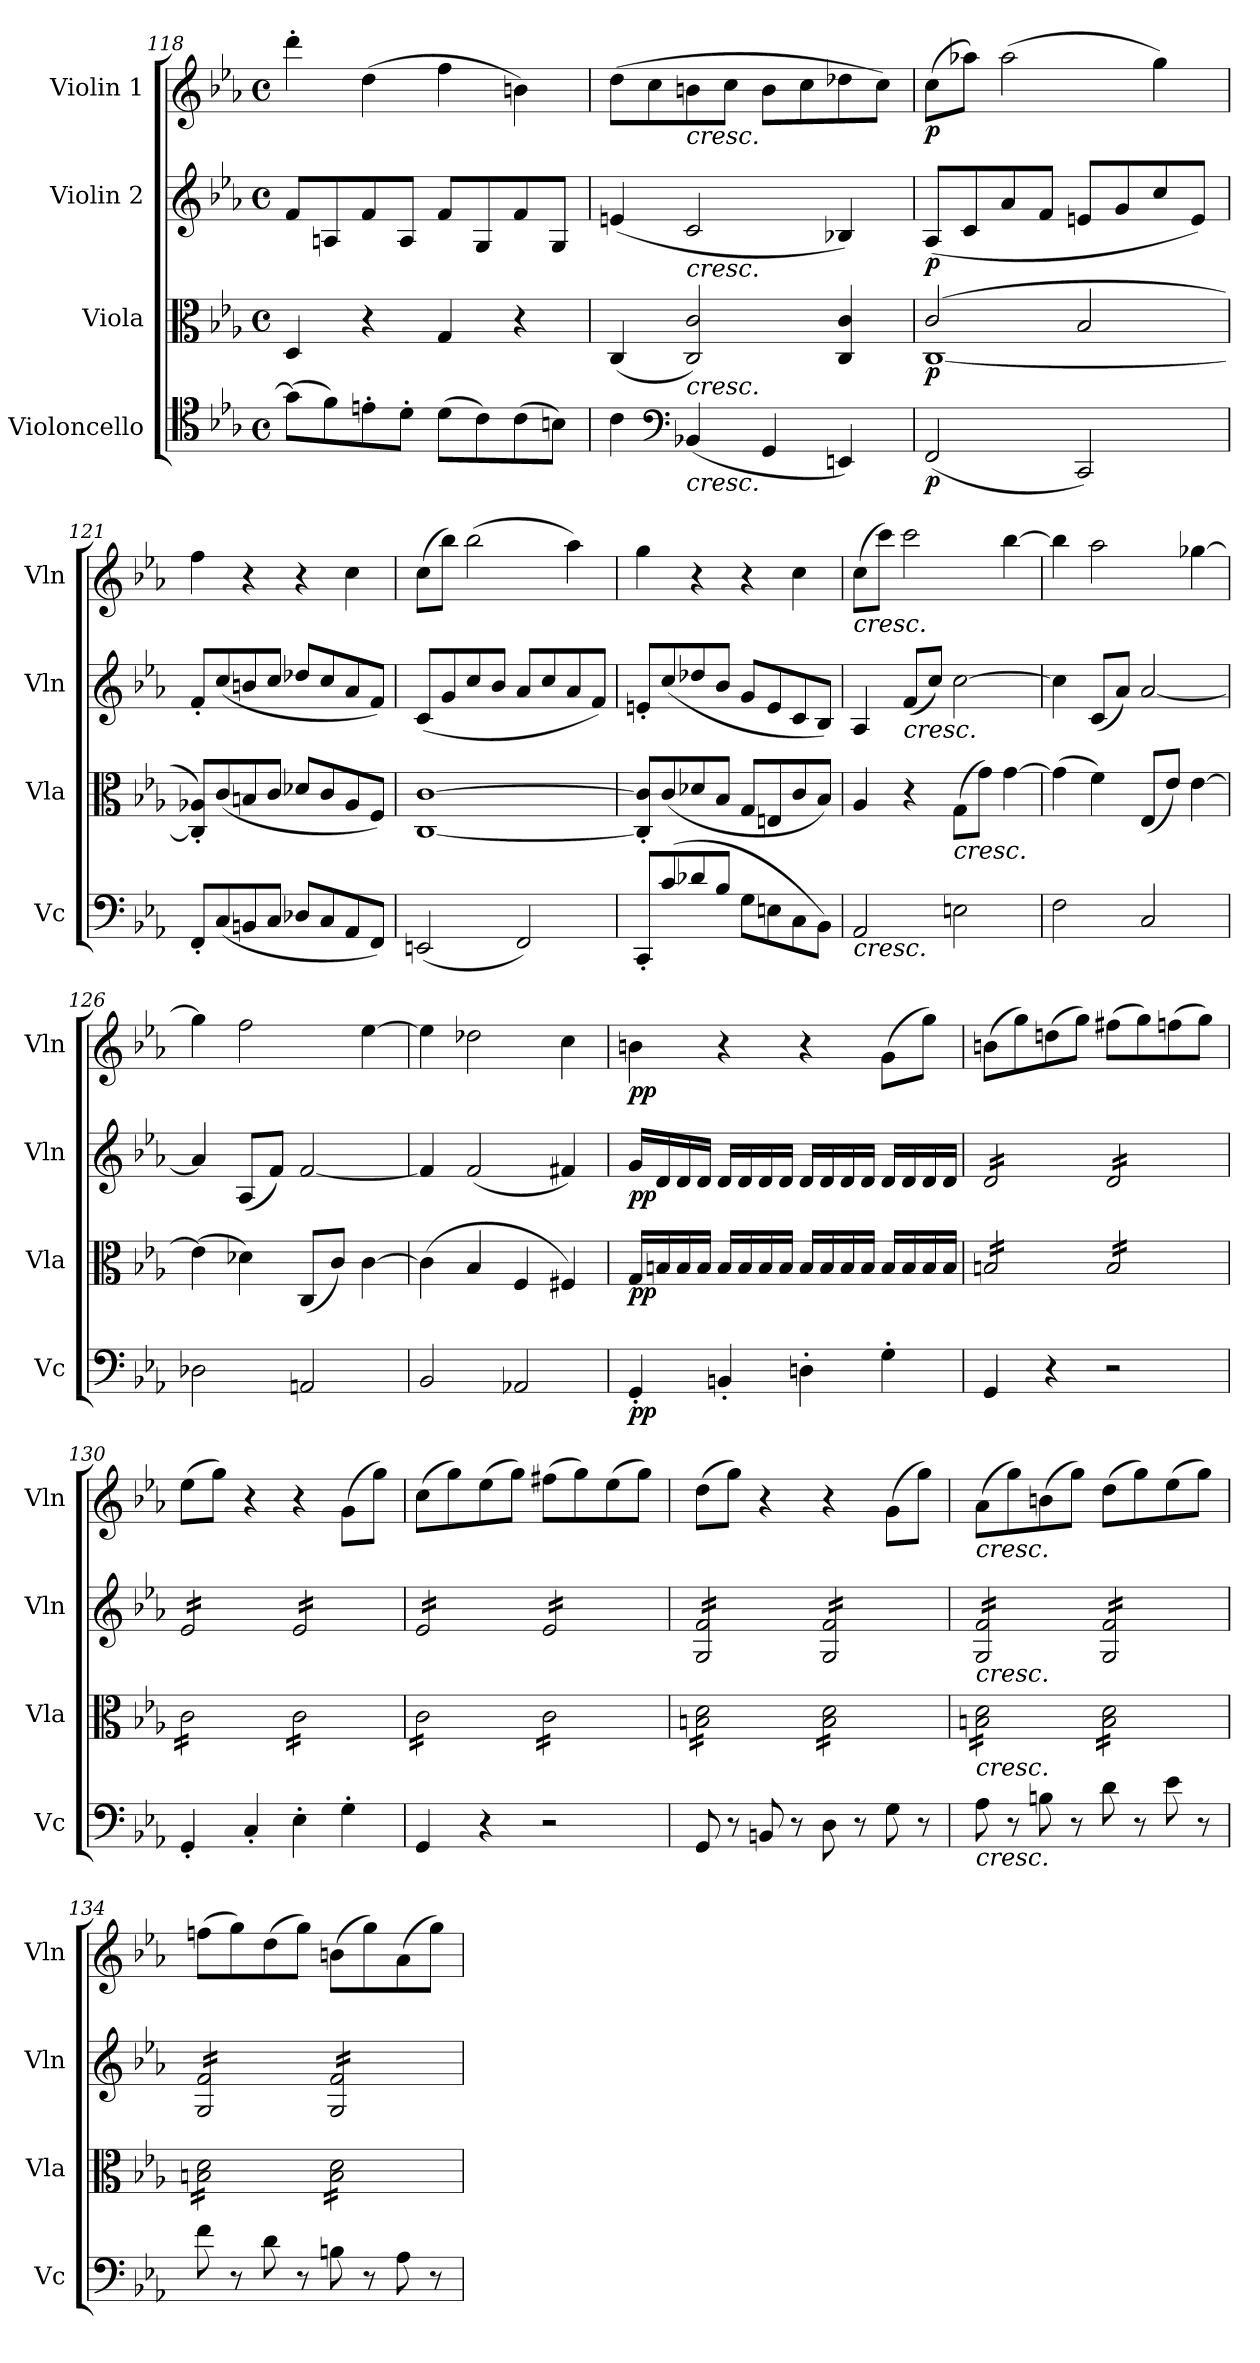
**kern	**dynam	**kern	**dynam	**kern	**dynam	**kern	**dynam
*part4	*part4	*part3	*part3	*part2	*part2	*part1	*part1
*staff4	*staff4	*staff3	*staff3	*staff2	*staff2	*staff1	*staff1
*I"Violoncello	*	*I"Viola	*	*I"Violin 2	*	*I"Violin 1	*
*I'Vc	*	*I'Vla	*	*I'Vln	*	*I'Vln	*
!!LO:LB:g=z
*clefC4	*	*clefC3	*	*clefG2	*	*clefG2	*
*k[b-e-a-]	*	*k[b-e-a-]	*	*k[b-e-a-]	*	*k[b-e-a-]	*
*M4/4	*	*M4/4	*	*M4/4	*	*M4/4	*
*met(c)	*	*met(c)	*	*met(c)	*	*met(c)	*
=118	=118	=118	=118	=118	=118	=118	=118
(8g\L]	.	4D/	.	8f/L	.	4ddd'\	.
8f\)	.	.	.	8An/	.	.	.
8en'\	.	4r	.	8f/	.	(4dd\	.
8d'\J	.	.	.	8A/J	.	.	.
(8d\L	.	4G/	.	8f/L	.	4ff\	.
8c\)	.	.	.	8G/	.	.	.
(8c\	.	4r	.	8f/	.	4bn\)	.
8Bn\J)	.	.	.	8G/J	.	.	.
=119	=119	=119	=119	=119	=119	=119	=119
4c\	.	(>4C/	.	(4en/	.	(8dd\L	.
.	.	.	.	.	.	8cc\	.
*clefF4	*	*	*	*	*	*	*
!	!	!	!	!	!	!LO:TX:b:i:t=cresc.	!
!	!	!	!	!LO:TX:b:i:t=cresc.	!	!	!
!	!	!LO:TX:b:i:t=cresc.	!	!	!	!	!
!LO:TX:b:i:t=cresc.	!	!	!	!	!	!	!
(4BB-X/	.	2C/ 2c/)	.	2c/	.	8bn\	.
.	.	.	.	.	.	8cc\J	.
4GG/	.	.	.	.	.	8b\L	.
.	.	.	.	.	.	8cc\	.
4EEn/)	.	4C/ 4c/	.	4B-X/)	.	8dd-X\	.
.	.	.	.	.	.	8cc\J)	.
!!LO:LB:g=z
=120	=120	=120	=120	=120	=120	=120	=120
*	*	*^	*	*	*	*	*
!	!LO:DY:b	!	!	!LO:DY:b	!	!LO:DY:b	!	!LO:DY:b
(2FF/	p	(2c/	[1C	p	(8A-/L	p	(8cc\L	p
.	.	.	.	.	8c/	.	8aa-X\J)	.
.	.	.	.	.	8a-/	.	(2aa-\	.
.	.	.	.	.	8f/J	.	.	.
2CC/)	.	2B-/	.	.	8en/L	.	.	.
.	.	.	.	.	8g/	.	.	.
.	.	.	.	.	8cc/	.	4gg\)	.
.	.	.	.	.	8e/J)	.	.	.
*	*	*v	*v	*	*	*	*	*
=121	=121	=121	=121	=121	=121	=121	=121
8FF'/L	.	8C/]' 8A-X/'L)	.	8f'/L	.	4ff\	.
(8C/	.	(8c/	.	(8cc/	.	.	.
8BBn/	.	8Bn/	.	8bn/	.	4r	.
8C/J	.	8c/J	.	8cc/J	.	.	.
8D-X/L	.	8d-X/L	.	8dd-X/L	.	4r	.
8C/	.	8c/	.	8cc/	.	.	.
8AA-/	.	8A-/	.	8a-/	.	4cc\	.
8FF/J)	.	8F/J)	.	8f/J)	.	.	.
=122	=122	=122	=122	=122	=122	=122	=122
(2EEn/	.	[1C [1c	.	(8c/L	.	(8cc\L	.
.	.	.	.	8g/	.	8bb-\J)	.
.	.	.	.	8cc/	.	(2bb-\	.
.	.	.	.	8b-/J	.	.	.
2FF/)	.	.	.	8a-/L	.	.	.
.	.	.	.	8cc/	.	.	.
.	.	.	.	8a-/	.	4aa-\)	.
.	.	.	.	8f/J)	.	.	.
=123	=123	=123	=123	=123	=123	=123	=123
8CC'/L	.	8C/]' 8c/]'L	.	8en'/L	.	4gg\	.
(8c/	.	(8c/	.	(8cc/	.	.	.
8d-X/	.	8d-X/	.	8dd-X/	.	4r	.
8B-/J	.	8B-/J	.	8b-/J	.	.	.
8G\L	.	8G/L	.	8g/L	.	4r	.
8En\	.	8En/	.	8e/	.	.	.
8C\	.	8c/	.	8c/	.	4cc\	.
8BB-\J)	.	8B-/J)	.	8B-/J)	.	.	.
=124	=124	=124	=124	=124	=124	=124	=124
!	!	!	!	!	!	!LO:TX:b:i:t=cresc.	!
!LO:TX:b:i:t=cresc.	!	!	!	!	!	!	!
2AA-/	.	4A-/	.	4A-/	.	(8cc\L	.
.	.	.	.	.	.	8ccc\J)	.
!	!	!	!	!LO:TX:b:i:t=cresc.	!	!	!
.	.	4r	.	(8f/L	.	2ccc\	.
.	.	.	.	8cc/J)	.	.	.
!	!	!LO:TX:b:i:t=cresc.	!	!	!	!	!
2En\	.	(8G\L	.	[2cc\	.	.	.
.	.	8g\J)	.	.	.	.	.
.	.	[4g\	.	.	.	[4bb-\	.
!!LO:LB:g=z
=125	=125	=125	=125	=125	=125	=125	=125
2F\	.	(4g\]	.	4cc\]	.	4bb-\]	.
.	.	4f\)	.	(8c/L	.	2aa-\	.
.	.	.	.	8a-/J)	.	.	.
2C/	.	(8E-/L	.	[2a-/	.	.	.
.	.	8e-/J)	.	.	.	.	.
.	.	[4e-\	.	.	.	[4gg-X\	.
=126	=126	=126	=126	=126	=126	=126	=126
2D-X\	.	(4e-\]	.	4a-/]	.	4gg-\]	.
.	.	4d-X\)	.	(8A-/L	.	2ff\	.
.	.	.	.	8f/J)	.	.	.
2AAn/	.	(8C/L	.	[2f/	.	.	.
.	.	8c/J)	.	.	.	.	.
.	.	[4c\	.	.	.	[4ee-\	.
=127	=127	=127	=127	=127	=127	=127	=127
2BB-/	.	(4c\]	.	4f/]	.	4ee-\]	.
.	.	4B-/	.	(2f/	.	2dd-X\	.
2AA-X/	.	4F/	.	.	.	.	.
.	.	4F#X/)	.	4f#X/)	.	4cc\	.
!!LO:LB:g=z
=128	=128	=128	=128	=128	=128	=128	=128
!	!LO:DY:b	!	!LO:DY:b	!	!LO:DY:b	!	!LO:DY:b
4GG'/	pp	16G/LL	pp	16g/LL	pp	4bn\	pp
.	.	16Bn/	.	16d/	.	.	.
.	.	16B/	.	16d/	.	.	.
.	.	16B/JJ	.	16d/JJ	.	.	.
4BBn'/	.	16B/LL	.	16d/LL	.	4r	.
.	.	16B/	.	16d/	.	.	.
.	.	16B/	.	16d/	.	.	.
.	.	16B/JJ	.	16d/JJ	.	.	.
4Dn'\	.	16B/LL	.	16d/LL	.	4r	.
.	.	16B/	.	16d/	.	.	.
.	.	16B/	.	16d/	.	.	.
.	.	16B/JJ	.	16d/JJ	.	.	.
4G'\	.	16B/LL	.	16d/LL	.	(8g\L	.
.	.	16B/	.	16d/	.	.	.
.	.	16B/	.	16d/	.	8gg\J)	.
.	.	16B/JJ	.	16d/JJ	.	.	.
=129	=129	=129	=129	=129	=129	=129	=129
*	*	*tremolo	*	*	*	*	*
*	*	*	*	*tremolo	*	*	*
4GG/	.	16Bn/LL	.	16d/LL	.	(8bn\L	.
.	.	16Bn/	.	16d/	.	.	.
.	.	16Bn/	.	16d/	.	8gg\)	.
.	.	16Bn/	.	16d/	.	.	.
4r	.	16Bn/	.	16d/	.	(8ddn\	.
.	.	16Bn/	.	16d/	.	.	.
.	.	16Bn/	.	16d/	.	8gg\J)	.
.	.	16Bn/JJ	.	16d/JJ	.	.	.
2r	.	16B/LL	.	16d/LL	.	(8ff#X\L	.
.	.	16B/	.	16d/	.	.	.
.	.	16B/	.	16d/	.	8gg\)	.
.	.	16B/	.	16d/	.	.	.
.	.	16B/	.	16d/	.	(8ffn\	.
.	.	16B/	.	16d/	.	.	.
.	.	16B/	.	16d/	.	8gg\J)	.
.	.	16B/JJ	.	16d/JJ	.	.	.
=130	=130	=130	=130	=130	=130	=130	=130
4GG'/	.	16c\LL	.	16e-/LL	.	(8ee-\L	.
.	.	16c\	.	16e-/	.	.	.
.	.	16c\	.	16e-/	.	8gg\J)	.
.	.	16c\	.	16e-/	.	.	.
4C'/	.	16c\	.	16e-/	.	4r	.
.	.	16c\	.	16e-/	.	.	.
.	.	16c\	.	16e-/	.	.	.
.	.	16c\JJ	.	16e-/JJ	.	.	.
4E-'\	.	16c\LL	.	16e-/LL	.	4r	.
.	.	16c\	.	16e-/	.	.	.
.	.	16c\	.	16e-/	.	.	.
.	.	16c\	.	16e-/	.	.	.
4G'\	.	16c\	.	16e-/	.	(8g\L	.
.	.	16c\	.	16e-/	.	.	.
.	.	16c\	.	16e-/	.	8gg\J)	.
.	.	16c\JJ	.	16e-/JJ	.	.	.
=131	=131	=131	=131	=131	=131	=131	=131
4GG/	.	16c\LL	.	16e-/LL	.	(8cc\L	.
.	.	16c\	.	16e-/	.	.	.
.	.	16c\	.	16e-/	.	8gg\)	.
.	.	16c\	.	16e-/	.	.	.
4r	.	16c\	.	16e-/	.	(8ee-\	.
.	.	16c\	.	16e-/	.	.	.
.	.	16c\	.	16e-/	.	8gg\J)	.
.	.	16c\JJ	.	16e-/JJ	.	.	.
2r	.	16c\LL	.	16e-/LL	.	(8ff#X\L	.
.	.	16c\	.	16e-/	.	.	.
.	.	16c\	.	16e-/	.	8gg\)	.
.	.	16c\	.	16e-/	.	.	.
.	.	16c\	.	16e-/	.	(8ee-\	.
.	.	16c\	.	16e-/	.	.	.
.	.	16c\	.	16e-/	.	8gg\J)	.
.	.	16c\JJ	.	16e-/JJ	.	.	.
!!LO:LB:g=z
=132	=132	=132	=132	=132	=132	=132	=132
8GG/	.	16Bn\ 16d\LL	.	16G/ 16f/LL	.	(8dd\L	.
.	.	16Bn\ 16d\	.	16G/ 16f/	.	.	.
8r	.	16Bn\ 16d\	.	16G/ 16f/	.	8gg\J)	.
.	.	16Bn\ 16d\	.	16G/ 16f/	.	.	.
8BBn/	.	16Bn\ 16d\	.	16G/ 16f/	.	4r	.
.	.	16Bn\ 16d\	.	16G/ 16f/	.	.	.
8r	.	16Bn\ 16d\	.	16G/ 16f/	.	.	.
.	.	16Bn\ 16d\JJ	.	16G/ 16f/JJ	.	.	.
8D\	.	16B\ 16d\LL	.	16G/ 16f/LL	.	4r	.
.	.	16B\ 16d\	.	16G/ 16f/	.	.	.
8r	.	16B\ 16d\	.	16G/ 16f/	.	.	.
.	.	16B\ 16d\	.	16G/ 16f/	.	.	.
8G\	.	16B\ 16d\	.	16G/ 16f/	.	(8g\L	.
.	.	16B\ 16d\	.	16G/ 16f/	.	.	.
8r	.	16B\ 16d\	.	16G/ 16f/	.	8gg\J)	.
.	.	16B\ 16d\JJ	.	16G/ 16f/JJ	.	.	.
=133	=133	=133	=133	=133	=133	=133	=133
!	!	!	!	!	!	!LO:TX:b:i:t=cresc.	!
!	!	!	!	!LO:TX:b:i:t=cresc.	!	!	!
!	!	!LO:TX:b:i:t=cresc.	!	!	!	!	!
!LO:TX:b:i:t=cresc.	!	!	!	!	!	!	!
8A-\	.	16Bn\ 16d\LL	.	16G/ 16f/LL	.	(8a-\L	.
.	.	16Bn\ 16d\	.	16G/ 16f/	.	.	.
8r	.	16Bn\ 16d\	.	16G/ 16f/	.	8gg\)	.
.	.	16Bn\ 16d\	.	16G/ 16f/	.	.	.
8Bn\	.	16Bn\ 16d\	.	16G/ 16f/	.	(8bn\	.
.	.	16Bn\ 16d\	.	16G/ 16f/	.	.	.
8r	.	16Bn\ 16d\	.	16G/ 16f/	.	8gg\J)	.
.	.	16Bn\ 16d\JJ	.	16G/ 16f/JJ	.	.	.
8d\	.	16B\ 16d\LL	.	16G/ 16f/LL	.	(8dd\L	.
.	.	16B\ 16d\	.	16G/ 16f/	.	.	.
8r	.	16B\ 16d\	.	16G/ 16f/	.	8gg\)	.
.	.	16B\ 16d\	.	16G/ 16f/	.	.	.
8e-\	.	16B\ 16d\	.	16G/ 16f/	.	(8ee-\	.
.	.	16B\ 16d\	.	16G/ 16f/	.	.	.
8r	.	16B\ 16d\	.	16G/ 16f/	.	8gg\J)	.
.	.	16B\ 16d\JJ	.	16G/ 16f/JJ	.	.	.
=134	=134	=134	=134	=134	=134	=134	=134
8f\	.	16Bn\ 16d\LL	.	16G/ 16f/LL	.	(8ffn\L	.
.	.	16Bn\ 16d\	.	16G/ 16f/	.	.	.
8r	.	16Bn\ 16d\	.	16G/ 16f/	.	8gg\)	.
.	.	16Bn\ 16d\	.	16G/ 16f/	.	.	.
8d\	.	16Bn\ 16d\	.	16G/ 16f/	.	(8dd\	.
.	.	16Bn\ 16d\	.	16G/ 16f/	.	.	.
8r	.	16Bn\ 16d\	.	16G/ 16f/	.	8gg\J)	.
.	.	16Bn\ 16d\JJ	.	16G/ 16f/JJ	.	.	.
8Bn\	.	16B\ 16d\LL	.	16G/ 16f/LL	.	(8bn\L	.
.	.	16B\ 16d\	.	16G/ 16f/	.	.	.
8r	.	16B\ 16d\	.	16G/ 16f/	.	8gg\)	.
.	.	16B\ 16d\	.	16G/ 16f/	.	.	.
8A-\	.	16B\ 16d\	.	16G/ 16f/	.	(8a-\	.
.	.	16B\ 16d\	.	16G/ 16f/	.	.	.
8r	.	16B\ 16d\	.	16G/ 16f/	.	8gg\J)	.
.	.	16B\ 16d\JJ	.	16G/ 16f/JJ	.	.	.
*	*	*	*	*Xtremolo	*	*	*
*	*	*Xtremolo	*	*	*	*	*
=	=	=	=	=	=	=	=
*-	*-	*-	*-	*-	*-	*-	*-
